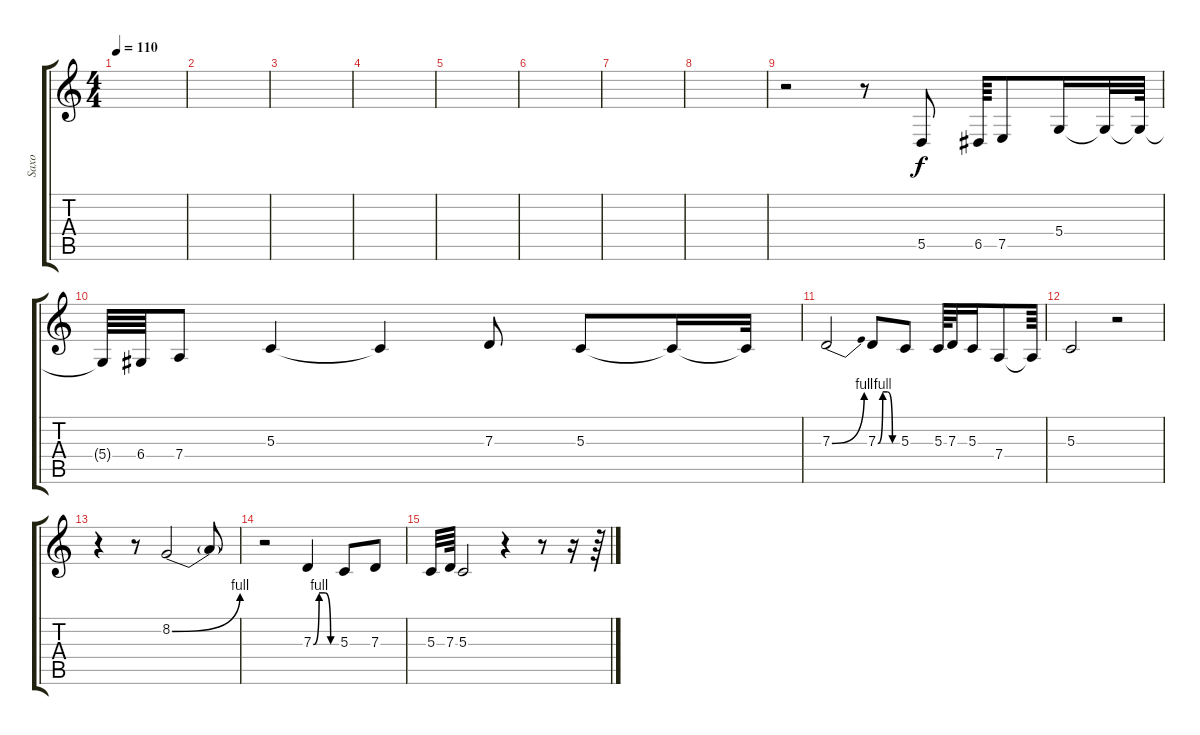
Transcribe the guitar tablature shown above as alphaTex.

\track ("Saxo" "Saxo") {instrument sopranosax}
\staff {score tabs}
\tuning (E4 B3 G3 D3 A2 E2) {hide}
\ts (4 4)
\tempo 110
\clef g2
\ks c
|
|
|
|
|
|
|
|
r.2 r.8 5.5.8 6.5.64 7.5.8 5.4.16 5.4{t}.32 5.4{t}.64 |
5.4{t}.64 6.4.64 7.4.8 5.3.4 5.3{t}.4 7.3.8 5.3.8 5.3{t}.16 5.3{t}.32 |
7.3{be (bend 0 0 60 4)}.2 7.3{be (custom 0 0 15 4 30 4 45 0 60 0)}.8 5.3.8 5.3.64 7.3.32 5.3.16 7.4.8 7.4{t}.64 |
5.3.2 r.2 |
r.4 r.8 8.2{be (bend 0 0 60 4)}.2 8.2{t}.8 |
r.2 7.3{be (custom 0 0 15 4 30 4 45 0 60 0)}.4 5.3.8 7.3.8 |
5.3.32 7.3.64 5.3.2 r.4 r.8 r.16 r.64
